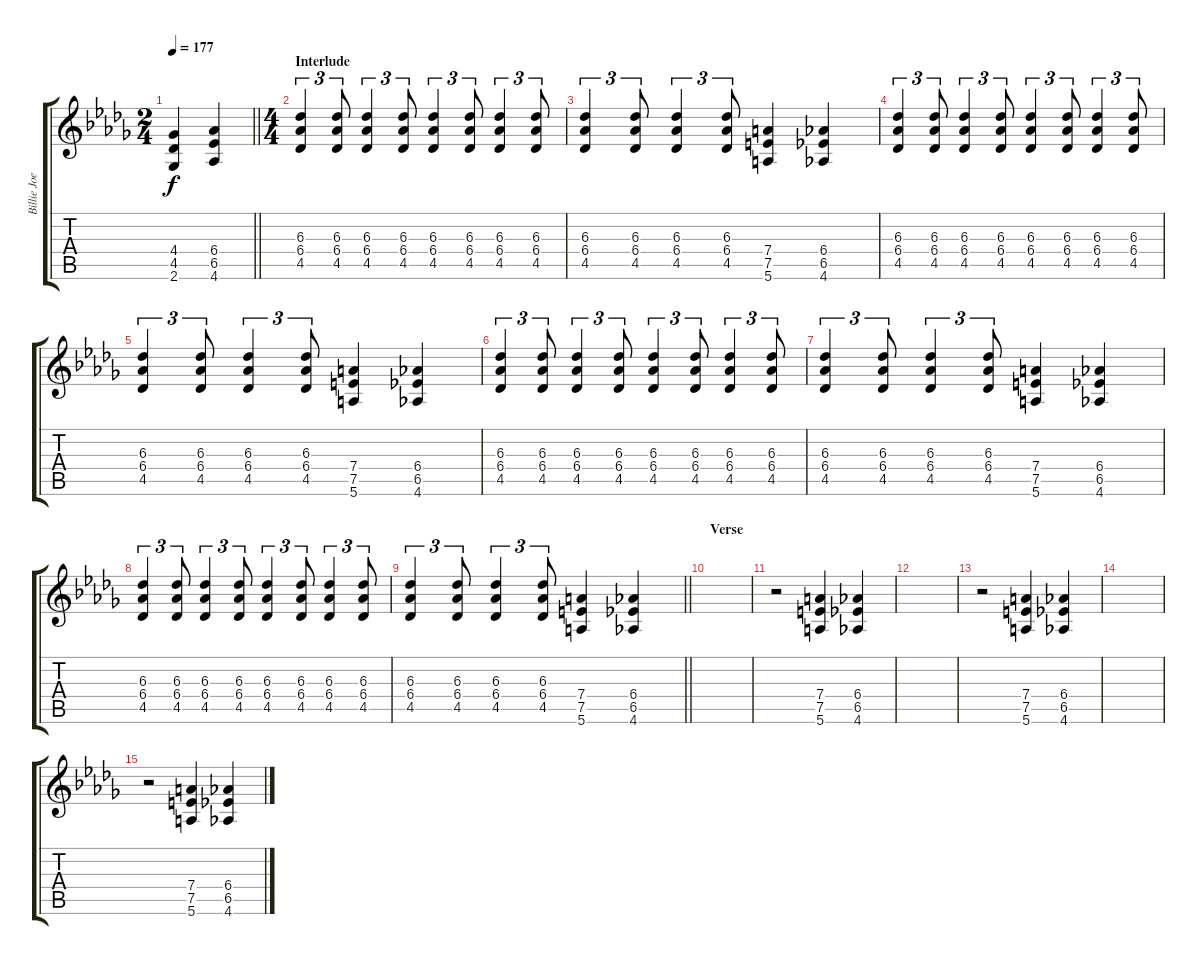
\track ("Billie Joe Rhythm" "Billie Joe") {instrument overdrivenguitar}
\staff {score tabs}
\tuning (E4 B3 G3 D3 A2 E2) {hide}
\ts (2 4)
\tempo 177
\clef g2
\barLineRight lightlight
\ks db
(4.4 4.5 2.6).4{dy f} (6.4 6.5 4.6).4 |
\ts (4 4)
\section ("" "Interlude")
(6.3 6.4 4.5).4{tu (3 2)} (6.3 6.4 4.5).8{tu (3 2)} (6.3 6.4 4.5).4{tu (3 2)} (6.3 6.4 4.5).8{tu (3 2)} (6.3 6.4 4.5).4{tu (3 2)} (6.3 6.4 4.5).8{tu (3 2)} (6.3 6.4 4.5).4{tu (3 2)} (6.3 6.4 4.5).8{tu (3 2)} |
(6.3 6.4 4.5).4{tu (3 2)} (6.3 6.4 4.5).8{tu (3 2)} (6.3 6.4 4.5).4{tu (3 2)} (6.3 6.4 4.5).8{tu (3 2)} (7.4 7.5 5.6).4 (6.4 6.5 4.6).4 |
(6.3 6.4 4.5).4{tu (3 2)} (6.3 6.4 4.5).8{tu (3 2)} (6.3 6.4 4.5).4{tu (3 2)} (6.3 6.4 4.5).8{tu (3 2)} (6.3 6.4 4.5).4{tu (3 2)} (6.3 6.4 4.5).8{tu (3 2)} (6.3 6.4 4.5).4{tu (3 2)} (6.3 6.4 4.5).8{tu (3 2)} |
(6.3 6.4 4.5).4{tu (3 2)} (6.3 6.4 4.5).8{tu (3 2)} (6.3 6.4 4.5).4{tu (3 2)} (6.3 6.4 4.5).8{tu (3 2)} (7.4 7.5 5.6).4 (6.4 6.5 4.6).4 |
(6.3 6.4 4.5).4{tu (3 2)} (6.3 6.4 4.5).8{tu (3 2)} (6.3 6.4 4.5).4{tu (3 2)} (6.3 6.4 4.5).8{tu (3 2)} (6.3 6.4 4.5).4{tu (3 2)} (6.3 6.4 4.5).8{tu (3 2)} (6.3 6.4 4.5).4{tu (3 2)} (6.3 6.4 4.5).8{tu (3 2)} |
(6.3 6.4 4.5).4{tu (3 2)} (6.3 6.4 4.5).8{tu (3 2)} (6.3 6.4 4.5).4{tu (3 2)} (6.3 6.4 4.5).8{tu (3 2)} (7.4 7.5 5.6).4 (6.4 6.5 4.6).4 |
(6.3 6.4 4.5).4{tu (3 2)} (6.3 6.4 4.5).8{tu (3 2)} (6.3 6.4 4.5).4{tu (3 2)} (6.3 6.4 4.5).8{tu (3 2)} (6.3 6.4 4.5).4{tu (3 2)} (6.3 6.4 4.5).8{tu (3 2)} (6.3 6.4 4.5).4{tu (3 2)} (6.3 6.4 4.5).8{tu (3 2)} |
\barLineRight lightlight
(6.3 6.4 4.5).4{tu (3 2)} (6.3 6.4 4.5).8{tu (3 2)} (6.3 6.4 4.5).4{tu (3 2)} (6.3 6.4 4.5).8{tu (3 2)} (7.4 7.5 5.6).4 (6.4 6.5 4.6).4 |
\section ("" "Verse")
|
r.2 (7.4 7.5 5.6).4 (6.4 6.5 4.6).4 |
|
r.2 (7.4 7.5 5.6).4 (6.4 6.5 4.6).4 |
|
r.2 (7.4 7.5 5.6).4 (6.4 6.5 4.6).4
